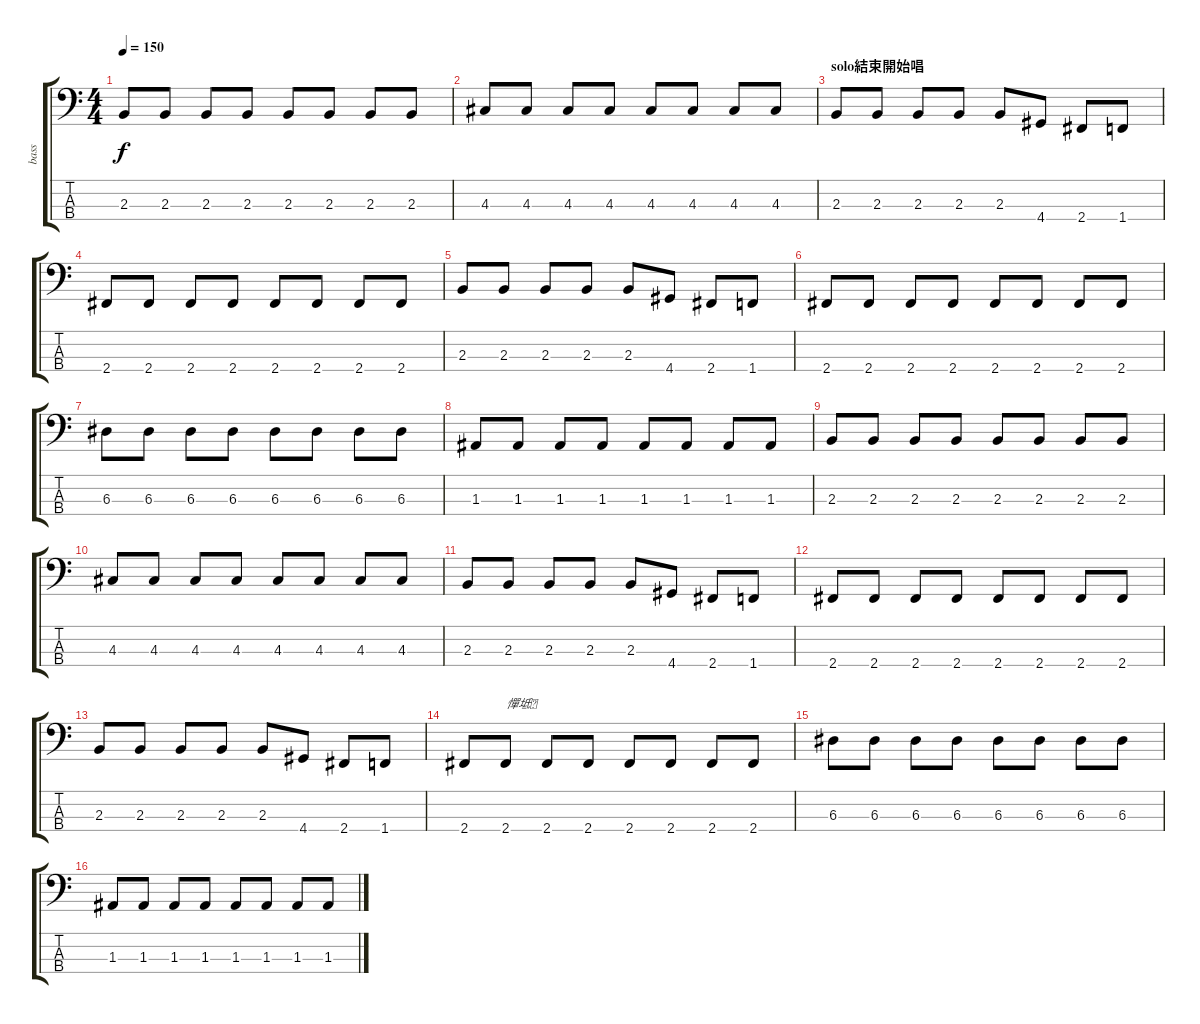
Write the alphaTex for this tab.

\track ("bass" "bass") {instrument electricbasspick}
\staff {score tabs}
\tuning (G2 D2 A1 E1) {hide}
\ts (4 4)
\tempo 150
\clef f4
\ks c
2.3.8{dy f} 2.3.8 2.3.8 2.3.8 2.3.8 2.3.8 2.3.8 2.3.8 |
4.3.8 4.3.8 4.3.8 4.3.8 4.3.8 4.3.8 4.3.8 4.3.8 |
\section ("" "solo結束開始唱")
2.3.8 2.3.8 2.3.8 2.3.8 2.3.8 4.4.8 2.4.8 1.4.8 |
2.4.8 2.4.8 2.4.8 2.4.8 2.4.8 2.4.8 2.4.8 2.4.8 |
2.3.8 2.3.8 2.3.8 2.3.8 2.3.8 4.4.8 2.4.8 1.4.8 |
2.4.8 2.4.8 2.4.8 2.4.8 2.4.8 2.4.8 2.4.8 2.4.8 |
6.3.8 6.3.8 6.3.8 6.3.8 6.3.8 6.3.8 6.3.8 6.3.8 |
1.3.8 1.3.8 1.3.8 1.3.8 1.3.8 1.3.8 1.3.8 1.3.8 |
2.3.8 2.3.8 2.3.8 2.3.8 2.3.8 2.3.8 2.3.8 2.3.8 |
4.3.8 4.3.8 4.3.8 4.3.8 4.3.8 4.3.8 4.3.8 4.3.8 |
2.3.8 2.3.8 2.3.8 2.3.8 2.3.8 4.4.8 2.4.8 1.4.8 |
2.4.8 2.4.8 2.4.8 2.4.8 2.4.8 2.4.8 2.4.8 2.4.8 |
2.3.8 2.3.8 2.3.8 2.3.8 2.3.8 4.4.8 2.4.8 1.4.8 |
2.4.8 2.4.8{txt "憚坻"} 2.4.8 2.4.8 2.4.8 2.4.8 2.4.8 2.4.8 |
6.3.8 6.3.8 6.3.8 6.3.8 6.3.8 6.3.8 6.3.8 6.3.8 |
1.3.8 1.3.8 1.3.8 1.3.8 1.3.8 1.3.8 1.3.8 1.3.8
